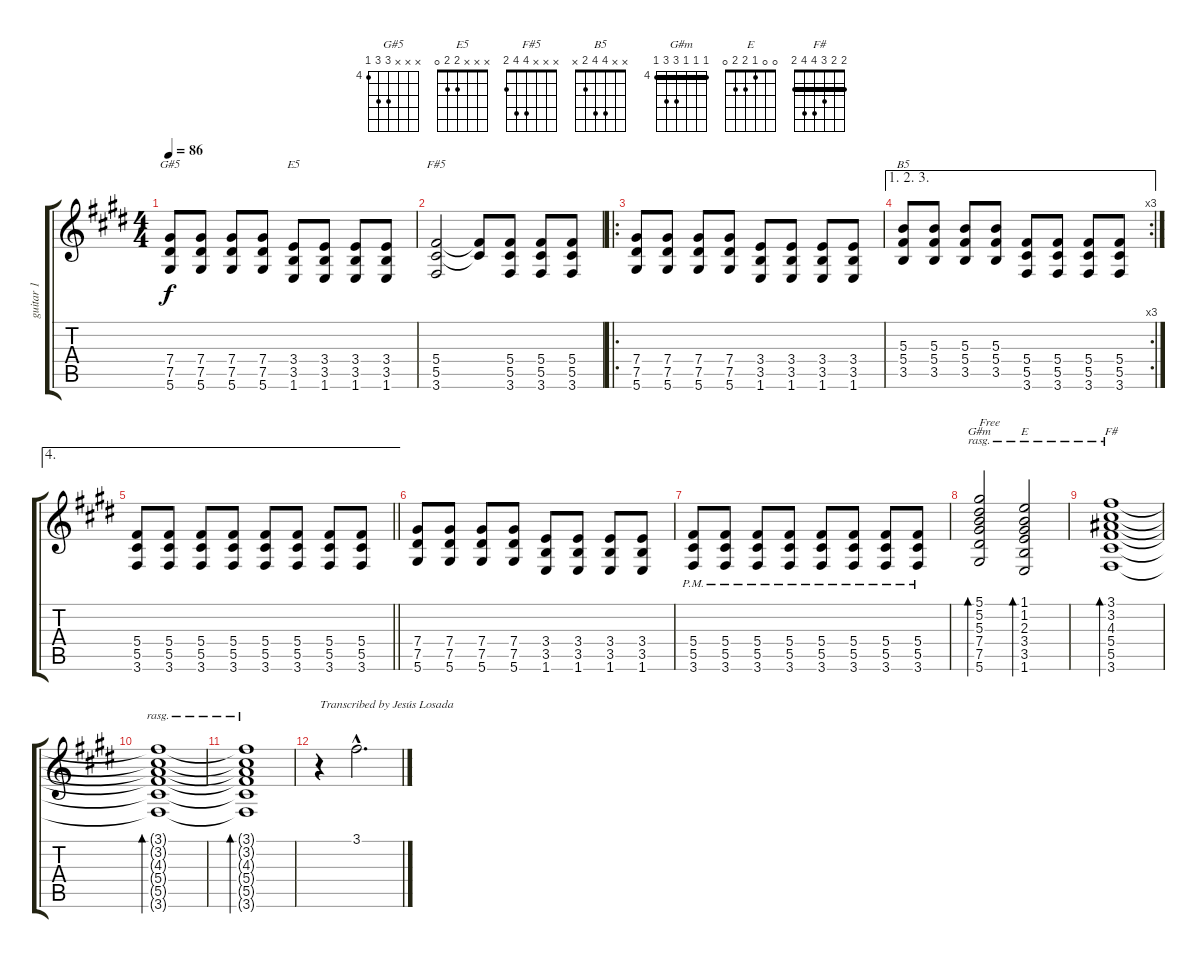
\track ("guitar 1" "guitar 1") {instrument distortionguitar}
\staff {score tabs}
\tuning (Eb4 Bb3 Gb3 Db3 Ab2 Eb2) {hide}
\chord ("G#5" x x x 6 6 4) {firstfret 4}
\chord ("E5" x x x 2 2 0)
\chord ("F#5" x x x 4 4 2)
\chord ("B5" x x 4 4 2 x)
\chord ("G#m" 4 4 4 6 6 4) {firstfret 4 barre 4}
\chord ("E" 0 0 1 2 2 0)
\chord ("F#" 2 2 3 4 4 2) {barre 2}
\ts (4 4)
\tempo 86
\clef g2
\ks e
(7.4 7.5 5.6).8{ch "G#5" dy f} (7.4 7.5 5.6).8 (7.4 7.5 5.6).8 (7.4 7.5 5.6).8 (3.4 3.5 1.6).8{ch "E5"} (3.4 3.5 1.6).8 (3.4 3.5 1.6).8 (3.4 3.5 1.6).8 |
(5.4 5.5 3.6).2{ch "F#5"} (5.4{t} 5.5{t}).8 (5.4 5.5 3.6).8 (5.4 5.5 3.6).8 (5.4 5.5 3.6).8 |
\ro
(7.4 7.5 5.6).8 (7.4 7.5 5.6).8 (7.4 7.5 5.6).8 (7.4 7.5 5.6).8 (3.4 3.5 1.6).8 (3.4 3.5 1.6).8 (3.4 3.5 1.6).8 (3.4 3.5 1.6).8 |
\ae (1 2 3)
\rc 3
(5.3 5.4 3.5).8{ch "B5"} (5.3 5.4 3.5).8 (5.3 5.4 3.5).8 (5.3 5.4 3.5).8 (5.4 5.5 3.6).8 (5.4 5.5 3.6).8 (5.4 5.5 3.6).8 (5.4 5.5 3.6).8 |
\ae 4
\barLineRight lightlight
(5.4 5.5 3.6).8 (5.4 5.5 3.6).8 (5.4 5.5 3.6).8 (5.4 5.5 3.6).8 (5.4 5.5 3.6).8 (5.4 5.5 3.6).8 (5.4 5.5 3.6).8 (5.4 5.5 3.6).8 |
(7.4 7.5 5.6).8 (7.4 7.5 5.6).8 (7.4 7.5 5.6).8 (7.4 7.5 5.6).8 (3.4 3.5 1.6).8 (3.4 3.5 1.6).8 (3.4 3.5 1.6).8 (3.4 3.5 1.6).8 |
(5.4{pm} 5.5{pm} 3.6{pm}).8 (5.4{pm} 5.5{pm} 3.6{pm}).8 (5.4{pm} 5.5{pm} 3.6{pm}).8 (5.4{pm} 5.5{pm} 3.6{pm}).8 (5.4{pm} 5.5{pm} 3.6{pm}).8 (5.4{pm} 5.5{pm} 3.6{pm}).8 (5.4{pm} 5.5{pm} 3.6{pm}).8 (5.4{pm} 5.5{pm} 3.6{pm}).8 |
(5.1 5.2 5.3 7.4 7.5 5.6).2{bd 60 ch "G#m" rasg ii txt "Free"} (1.1 1.2 2.3 3.4 3.5 1.6).2{bd 60 ch "E" rasg ii} |
(3.1 3.2 4.3 5.4 5.5 3.6).1{bd 60 ch "F#" rasg ii} |
(3.1{t} 3.2{t} 4.3{t} 5.4{t} 5.5{t} 3.6{t}).1{bd 60 rasg ii} |
(3.1{t} 3.2{t} 4.3{t} 5.4{t} 5.5{t} 3.6{t}).1{bd 60 rasg ii} |
r.4{txt "Transcribed by Jesús Losada"} 3.1{hac}.2{d}
